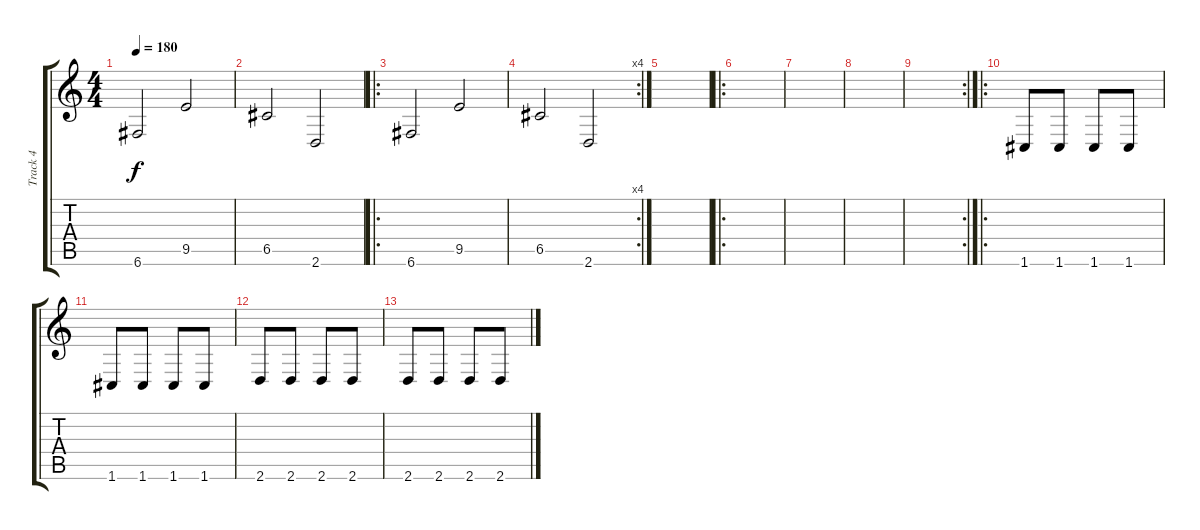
\track ("Track 4" "Track 4") {instrument electricbassfinger}
\staff {score tabs}
\tuning (D4 A3 F3 C3 G2 C2) {hide}
\ts (4 4)
\tempo 180
\clef g2
\ks c
6.6.2{dy f} 9.5.2 |
6.5.2 2.6.2 |
\ro
6.6.2 9.5.2 |
\rc 4
6.5.2 2.6.2 |
|
\ro
|
|
|
\rc 2
|
\ro
1.6.8 1.6.8 1.6.8 1.6.8 |
1.6.8 1.6.8 1.6.8 1.6.8 |
2.6.8 2.6.8 2.6.8 2.6.8 |
2.6.8 2.6.8 2.6.8 2.6.8
